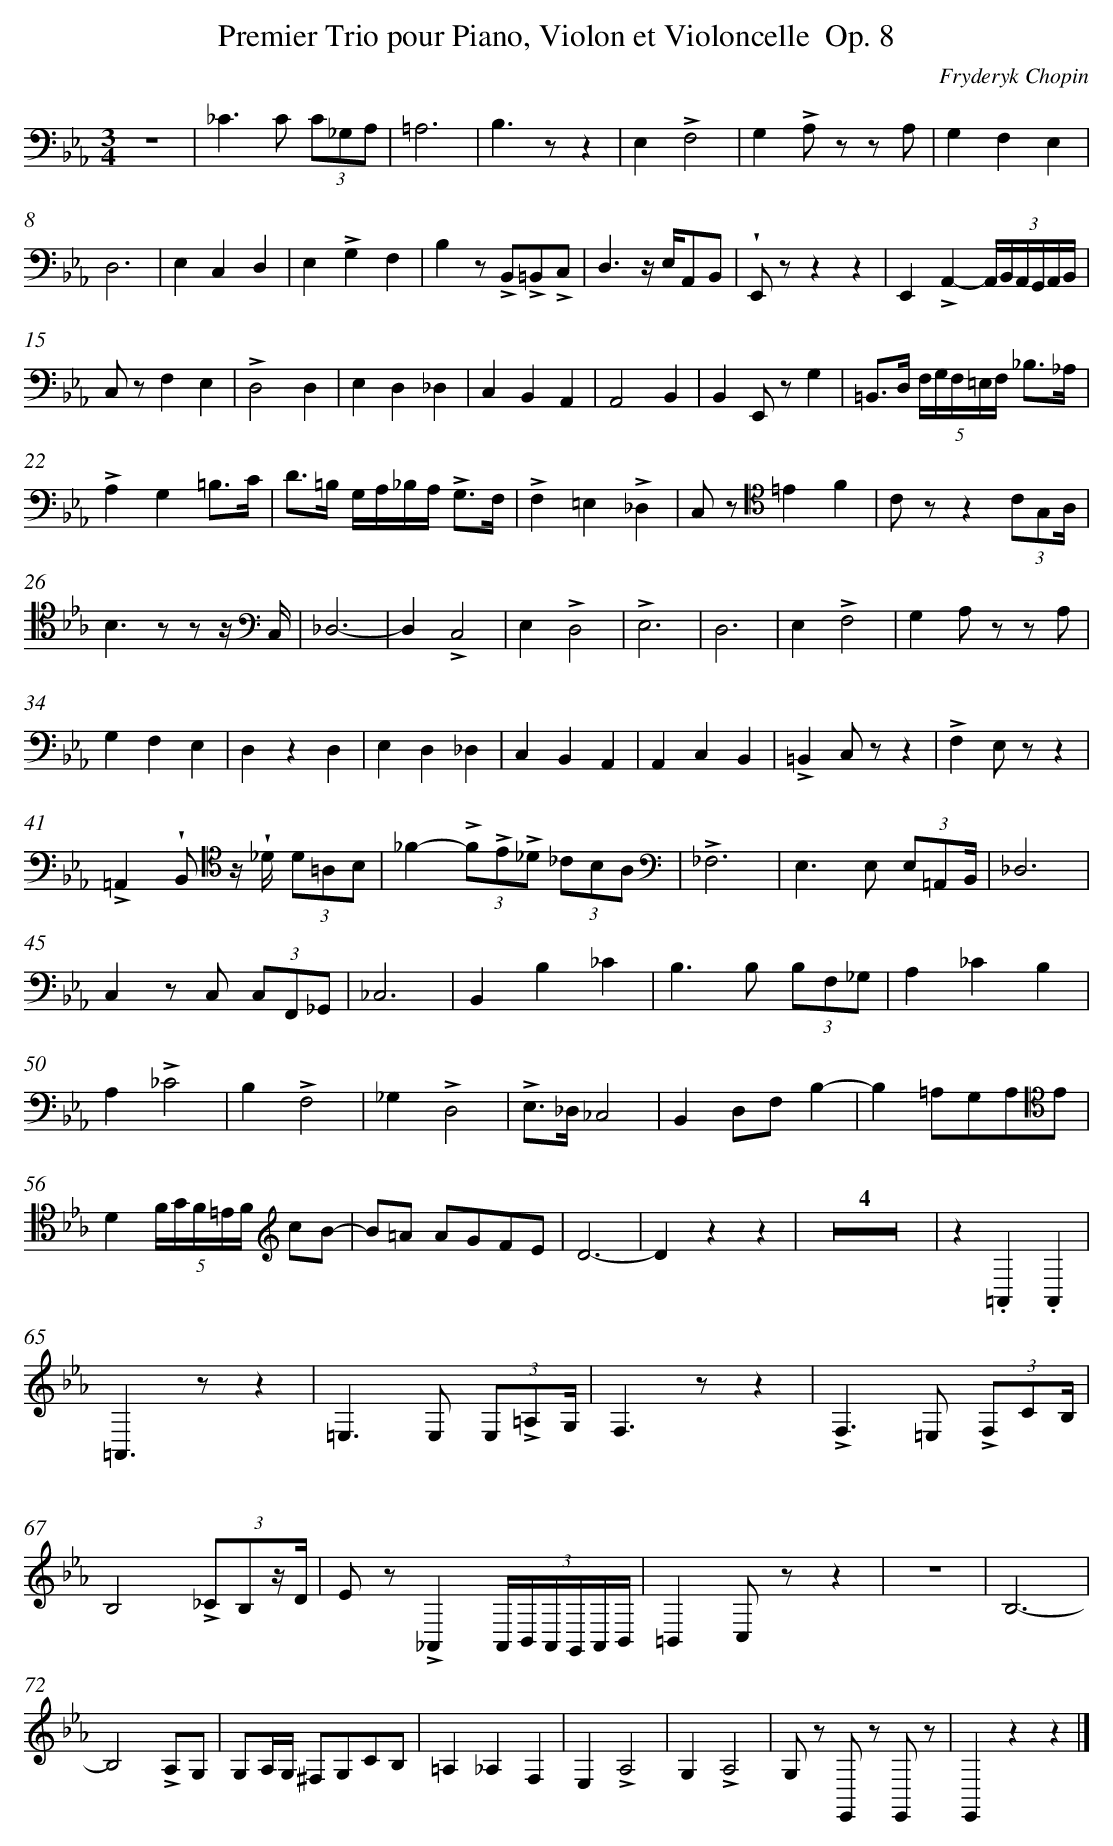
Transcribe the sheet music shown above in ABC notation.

X:1
T: Premier Trio pour Piano, Violon et Violoncelle	 Op. 8
C: Fryderyk Chopin
L: 1/8
M: 3/4
K: Eb clef=bass
z6 |
_C2>C2 (3C_G,A, |
=A,6 |
B,2>z2z2 |
E,2!accent!F,4 |
G,2!accent!A, z z A, |
G,2F,2E,2 |
D,6 |
E,2C,2D,2 |
E,2!accent!G,2F,2 |
B,2z !accent!B,,!accent!=B,,!accent!C, |
D,3z/ E,/A,,B,, |
!wedge!E,, zz2z2 |
E,,2!accent!A,,2-(3:2:6A,,/B,,/A,,/G,,/A,,/B,,/ |
C, zF,2E,2 |
!accent!D,4D,2 |
E,2D,2_D,2 |
C,2B,,2A,,2 |
A,,4B,,2 |
B,,2E,, zG,2 |
=B,,>D, (5:4:5F,/G,/F,/=E,/F,/ _B,3/_A,/ |
!accent!A,2G,2=B,3/C/ |
D>=B, G,/A,/_B,/A,< !accent!G,F,/ |
!accent!F,2=E,2!accent!_D,2 |
C, z[K:clef=tenor]=E2F2 |
C zz2(3CG,A,/ |
B,2>z2 z z/[K:clef=bass] C,/ |
_D,6- |
D,2!accent!C,4 |
E,2!accent!D,4 |
!accent!E,6 |
D,6 |
E,2!accent!F,4 |
G,2A, z z A, |
G,2F,2E,2 |
D,2z2D,2 |
E,2D,2_D,2 |
C,2B,,2A,,2 |
A,,2C,2B,,2 |
!accent!=B,,2C, zz2 |
!accent!F,2E, zz2 |
!accent!=A,,2!wedge!B,,[K:clef=tenor] z/ !wedge!_D/ (3D=A,B, |
_F2-(3!accent!F!accent!E!accent!_D (3_CB,A,[K:clef=bass] |
!accent!_F,6 |
E,2>E,2 (3E,=A,,B,,/ |
_D,6 |
C,2z C, (3C,F,,_G,, |
_C,6 |
B,,2B,2_C2 |
B,2>B,2 (3B,F,_G, |
A,2_C2B,2 |
A,2!accent!_C4 |
B,2!accent!F,4 |
_G,2!accent!D,4 |
!accent!E,>_D,_C,4 |
B,,2D,F,B,2- |
B,2=A,G,A,[K:clef=tenor]E |
D2(5:4:5F/G/F/=E/F/[K:clef=treble] cB- |
B=A AGFE |
D6- |
D2z2z2 |
Z4 |
z2.=A,,2.A,,2 |
=A,,2>z2z2 |
=E,2>E,2 (3E,!accent!=A,G,/ |
F,2>z2z2 |
!accent!F,2>=E,2 (3!accent!F,CB,/ |
B,4(3:2:4!accent!_CB,z/D/ |
E z!accent!_A,,2(3:2:6A,,/B,,/A,,/G,,/A,,/B,,/ |
=B,,2C, zz2 |
z6 |
B,6- |
B,4!accent!A,G, |
G,A,/G,/ ^F,G,CB, |
=A,2_A,2F,2 |
E,2!accent!A,4 |
G,2!accent!A,4 |
G, z E,, z E,, z |
E,,2z2z2 |]
